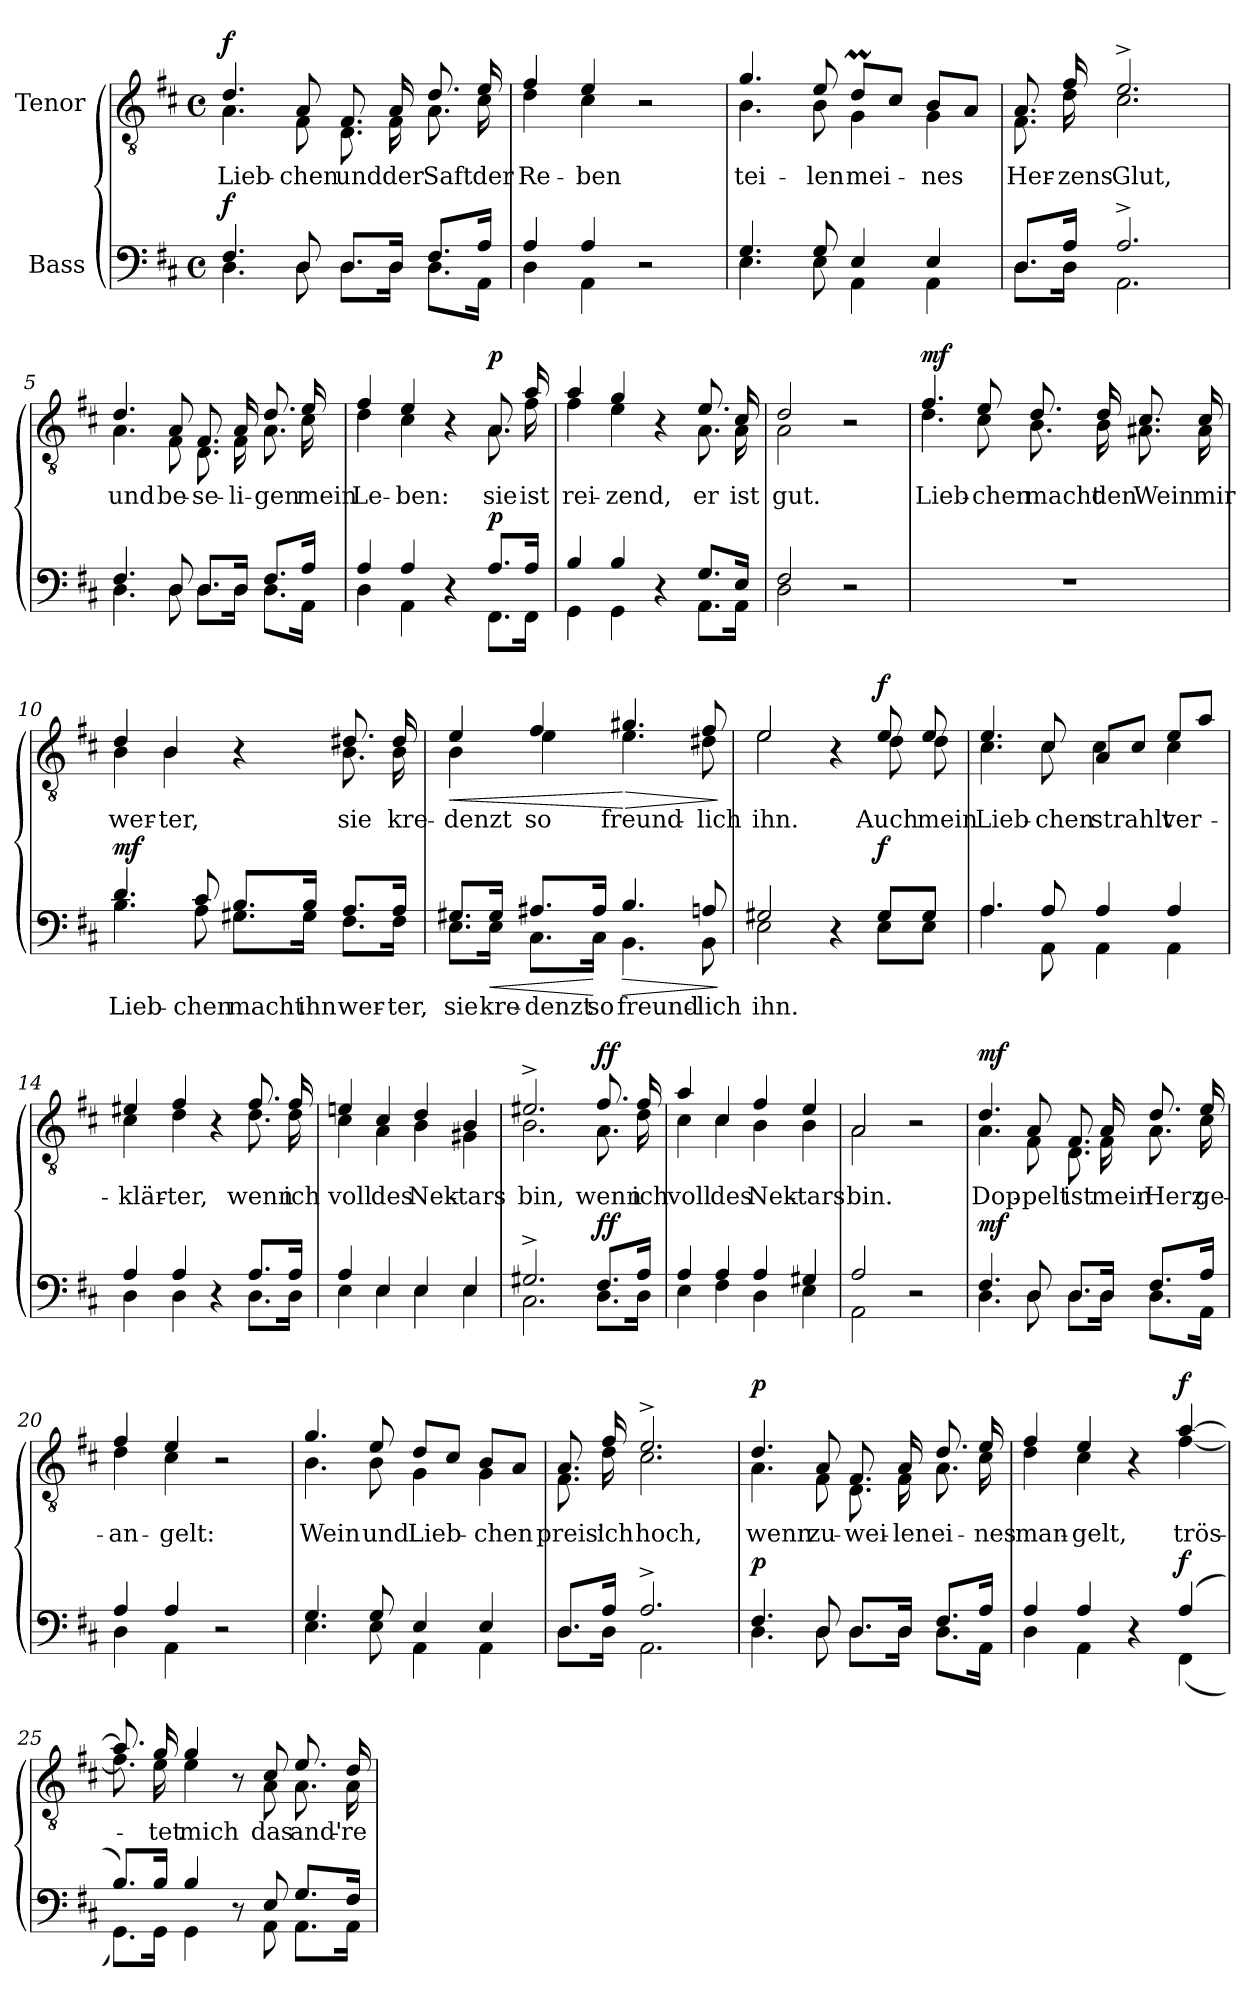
**kern	**text	**dynam	**kern	**text	**dynam
*part2	*part2	*part2	*part1	*part1	*part1
*staff2	*staff2	*staff2	*staff1	*staff1	*staff1
*I"Bass	*	*	*I"Tenor	*	*
*clefF4	*	*	*clefGv2	*	*
*k[f#c#]	*	*	*k[f#c#]	*	*
*M4/4	*	*	*M4/4	*	*
*met(c)	*	*	*met(c)	*	*
=1	=1	=1	=1	=1	=1
*^	*	*	*	*	*
!	!	!	!	!LO:TX:a:B:t=Lebhaft	!	!
!	!	!	!LO:DY:a	!	!LO:LY:b	!LO:DY:a
*	*	*	*	*^	*	*
4.F#/	4.D\	.	f	4.d/	4.A\	Lieb-	f
!	!	!	!	!	!	!LO:LY:b	!
8D/	8D\	.	.	8A/	8F#\	-chen	.
!	!	!	!	!	!	!LO:LY:b	!
8.D/L	8.D\L	.	.	8.F#/	8.D\	und	.
!	!	!	!	!	!	!LO:LY:b	!
16D/Jk	16D\Jk	.	.	16A/	16F#\	der	.
!	!	!	!	!	!	!LO:LY:b	!
8.F#/L	8.D\L	.	.	8.d/	8.A\	Saft	.
!	!	!	!	!	!	!LO:LY:b	!
16A/Jk	16AA\Jk	.	.	16e/	16c#\	der	.
=2	=2	=2	=2	=2	=2	=2	=2
!	!	!	!	!	!	!LO:LY:b	!
4A/	4D\	.	.	4f#/	4d\	Re-	.
!	!	!	!	!	!	!LO:LY:b	!
4A/	4AA\	.	.	4e/	4c#\	-ben	.
2r	2ryy	.	.	2r	2ryy	.	.
=3	=3	=3	=3	=3	=3	=3	=3
!	!	!	!	!	!	!LO:LY:b	!
4.G/	4.E\	.	.	4.g/	4.B\	tei-	.
!	!	!	!	!	!	!LO:LY:b	!
8G/	8E\	.	.	8e/	8B\	-len	.
!	!	!	!	!	!	!LO:LY:b	!
4E/	4AA\	.	.	8dM/L	4G\	mei-	.
.	.	.	.	8c#/J	.	.	.
!	!	!	!	!	!	!LO:LY:b	!
4E/	4AA\	.	.	8B/L	4G\	-nes	.
.	.	.	.	8A/J	.	.	.
=4	=4	=4	=4	=4	=4	=4	=4
!	!	!	!	!	!	!LO:LY:b	!
8.D/L	8.D\L	.	.	8.A/	8.F#\	Her-	.
!	!	!	!	!	!	!LO:LY:b	!
16A/Jk	16D\Jk	.	.	16f#/	16d\	-zens	.
!	!	!	!	!	!	!LO:LY:b	!
2.A^/	2.AA\	.	.	2.e^/	2.c#\	Glut,	.
!!LO:LB:g=z	!!
=5	=5	=5	=5	=5	=5	=5	=5
!	!	!	!	!	!	!LO:LY:b	!
4.F#/	4.D\	.	.	4.d/	4.A\	und	.
!	!	!	!	!	!	!LO:LY:b	!
8D/	8D\	.	.	8A/	8F#\	be-	.
!	!	!	!	!	!	!LO:LY:b	!
8.D/L	8.D\L	.	.	8.F#/	8.D\	-se-	.
!	!	!	!	!	!	!LO:LY:b	!
16D/Jk	16D\Jk	.	.	16A/	16F#\	-li-	.
!	!	!	!	!	!	!LO:LY:b	!
8.F#/L	8.D\L	.	.	8.d/	8.A\	-gen	.
!	!	!	!	!	!	!LO:LY:b	!
16A/Jk	16AA\Jk	.	.	16e/	16c#\	mein	.
=6	=6	=6	=6	=6	=6	=6	=6
!	!	!	!	!	!	!LO:LY:b	!
4A/	4D\	.	.	4f#/	4d\	Le-	.
!	!	!	!	!	!	!LO:LY:b	!
4A/	4AA\	.	.	4e/	4c#\	-ben:	.
4r	4ryy	.	.	4r	4ryy	.	.
!	!	!	!LO:DY:a	!	!	!LO:LY:b	!LO:DY:a
8.A/L	8.FF#\L	.	p	8.A/	8.A\	sie	p
!	!	!	!	!	!	!LO:LY:b	!
16A/Jk	16FF#\Jk	.	.	16a/	16f#\	ist	.
=7	=7	=7	=7	=7	=7	=7	=7
!	!	!	!	!	!	!LO:LY:b	!
4B/	4GG\	.	.	4a/	4f#\	rei-	.
!	!	!	!	!	!	!LO:LY:b	!
4B/	4GG\	.	.	4g/	4e\	-zend,	.
4r	4ryy	.	.	4r	4ryy	.	.
!	!	!	!	!	!	!LO:LY:b	!
8.G/L	8.AA\L	.	.	8.e/	8.A\	er	.
!	!	!	!	!	!	!LO:LY:b	!
16E/Jk	16AA\Jk	.	.	16c#/	16A\	ist	.
=8	=8	=8	=8	=8	=8	=8	=8
!	!	!	!	!	!	!LO:LY:b	!
2F#/	2D\	.	.	2d/	2A\	gut.	.
2r	2ryy	.	.	2r	2ryy	.	.
!!LO:LB:g=z	!!
=9	=9	=9	=9	=9	=9	=9	=9
!	!	!	!	!	!	!LO:LY:b	!LO:DY:a
*v	*v	*	*	*	*	*	*
1r	.	.	4.f#/	4.d\	Lieb-	mf
!	!	!	!	!	!LO:LY:b	!
.	.	.	8e/	8c#\	-chen	.
!	!	!	!	!	!LO:LY:b	!
.	.	.	8.d/	8.B\	macht	.
!	!	!	!	!	!LO:LY:b	!
.	.	.	16d/	16B\	den	.
!	!	!	!	!	!LO:LY:b	!
.	.	.	8.c#/	8.A#X\	Wein	.
!	!	!	!	!	!LO:LY:b	!
.	.	.	16c#/	16A#\	mir	.
=10	=10	=10	=10	=10	=10	=10
!	!LO:LY:b	!LO:DY:a	!	!	!LO:LY:b	!
*^	*	*	*	*	*	*
4.d/	4.B\	Lieb-	mf	4d/	4B\	wer-	.
!	!	!	!	!	!	!LO:LY:b	!
.	.	.	.	4B/	4B\	-ter,	.
!	!	!LO:LY:b	!	!	!	!	!
8c#/	8A\	-chen	.	.	.	.	.
!	!	!LO:LY:b	!	!	!	!	!
8.B/L	8.G#X\L	macht	.	4r	4ryy	.	.
!	!	!LO:LY:b	!	!	!	!	!
16B/Jk	16G#\Jk	ihn	.	.	.	.	.
!	!	!LO:LY:b	!	!	!	!LO:LY:b	!
8.A/L	8.F#\L	wer-	.	8.d#X/	8.B\	sie	.
!	!	!LO:LY:b	!	!	!	!LO:LY:b	!
16A/Jk	16F#\Jk	-ter,	.	16d#/	16B\	kre-	.
=11	=11	=11	=11	=11	=11	=11	=11
!	!	!LO:LY:b	!	!	!	!LO:LY:b	!LO:HP:b
8.G#X/L	8.E\L	sie	.	4e/	4B\	-denzt	<
!	!	!LO:LY:b	!LO:HP:b	!	!	!	!
16G#/Jk	16E\Jk	kre-	<	.	.	.	.
!	!	!LO:LY:b	!	!	!	!LO:LY:b	!
8.A#X/L	8.C#\L	-denzt	.	4f#/	4e\	so	.
!	!	!LO:LY:b	!	!	!	!	!
16A#/Jk	16C#\Jk	so	[	.	.	.	.
!	!	!LO:LY:b	!LO:HP:b	!	!	!LO:LY:b	!LO:HP:n=1:b
4.B/	4.BB\	freund-	>	4.g#X/	4.e\	freund-	[ >
!	!	!LO:LY:b	!	!	!	!LO:LY:b	!
8An/	8BB\	-lich	.	8f#/	8d#X\	-lich	.
*v	*v	*	*	*	*	*	*
*	*	*	*v	*v	*	*
.	.	]	.	.	]
!!LO:LB:g=z
=12	=12	=12	=12	=12	=12
!	!LO:LY:b	!	!	!LO:LY:b	!
*^	*	*	*^	*	*
2G#X/	2E\	ihn.	.	2e/	2e\	ihn.	.
4r	4ryy	.	.	4r	4ryy	.	.
!	!	!	!LO:DY:a	!	!	!LO:LY:b	!LO:DY:a
8G#/L	8E\L	.	f	8e/	8d\	Auch	f
!	!	!	!	!	!	!LO:LY:b	!
8G#/J	8E\J	.	.	8e/	8d\	mein	.
=13	=13	=13	=13	=13	=13	=13	=13
!	!	!	!	!	!	!LO:LY:b	!
4.A/	4.A\	.	.	4.e/	4.c#\	Lieb-	.
!	!	!	!	!	!	!LO:LY:b	!
8A/	8AA\	.	.	8c#/	8c#\	-chen	.
!	!	!	!	!	!	!LO:LY:b	!
4A/	4AA\	.	.	8A/L	4c#\	strahlt	.
.	.	.	.	8c#/J	.	.	.
!	!	!	!	!	!	!LO:LY:b	!
4A/	4AA\	.	.	8e/L	4c#\	-ver-	.
.	.	.	.	8a/J	.	.	.
=14	=14	=14	=14	=14	=14	=14	=14
!	!	!	!	!	!	!LO:LY:b	!
4A/	4D\	.	.	4e#X/	4c#\	-klär-	.
!	!	!	!	!	!	!LO:LY:b	!
4A/	4D\	.	.	4f#/	4d\	-ter,	.
4r	4ryy	.	.	4r	4ryy	.	.
!	!	!	!	!	!	!LO:LY:b	!
8.A/L	8.D\L	.	.	8.f#/	8.d\	wenn	.
!	!	!	!	!	!	!LO:LY:b	!
16A/Jk	16D\Jk	.	.	16f#/	16d\	ich	.
=15	=15	=15	=15	=15	=15	=15	=15
!	!	!	!	!	!	!LO:LY:b	!
4A/	4E\	.	.	4en/	4c#\	voll	.
!	!	!	!	!	!	!LO:LY:b	!
4E/	4E\	.	.	4c#/	4A\	des	.
!	!	!	!	!	!	!LO:LY:b	!
4E/	4E\	.	.	4d/	4B\	Nek-	.
!	!	!	!	!	!	!LO:LY:b	!
4E/	4E\	.	.	4B/	4G#X\	-tars	.
!!LO:LB:g=z	!!
=16	=16	=16	=16	=16	=16	=16	=16
!	!	!	!	!	!	!LO:LY:b	!
2.G#X^/	2.C#\	.	.	2.e#X^/	2.B\	bin,	.
!	!	!	!LO:DY:a	!	!	!LO:LY:b	!LO:DY:a
8.F#/L	8.D\L	.	ff	8.f#/	8.A\	wenn	ff
!	!	!	!	!	!	!LO:LY:b	!
16A/Jk	16D\Jk	.	.	16f#/	16d\	ich	.
=17	=17	=17	=17	=17	=17	=17	=17
!	!	!	!	!	!	!LO:LY:b	!
4A/	4E\	.	.	4a/	4c#\	voll	.
!	!	!	!	!	!	!LO:LY:b	!
4A/	4F#\	.	.	4c#/	4c#\	des	.
!	!	!	!	!	!	!LO:LY:b	!
4A/	4D\	.	.	4f#/	4B\	Nek-	.
!	!	!	!	!	!	!LO:LY:b	!
4G#X/	4E\	.	.	4e/	4B\	-tars	.
=18	=18	=18	=18	=18	=18	=18	=18
!	!	!	!	!	!	!LO:LY:b	!
2A/	2AA\	.	.	2A/	2A\	bin.	.
2r	2ryy	.	.	2r	2ryy	.	.
=19	=19	=19	=19	=19	=19	=19	=19
!	!	!	!LO:DY:a	!	!	!LO:LY:b	!LO:DY:a
4.F#/	4.D\	.	mf	4.d/	4.A\	Dop-	mf
!	!	!	!	!	!	!LO:LY:b	!
8D/	8D\	.	.	8A/	8F#\	-pelt	.
!	!	!	!	!	!	!LO:LY:b	!
8.D/L	8.D\L	.	.	8.F#/	8.D\	ist	.
!	!	!	!	!	!	!LO:LY:b	!
16D/Jk	16D\Jk	.	.	16A/	16F#\	mein	.
!	!	!	!	!	!	!LO:LY:b	!
8.F#/L	8.D\L	.	.	8.d/	8.A\	Herz	.
!	!	!	!	!	!	!LO:LY:b	!
16A/Jk	16AA\Jk	.	.	16e/	16c#\	ge-	.
!!LO:PB:g=z	!!
=20	=20	=20	=20	=20	=20	=20	=20
!	!	!	!	!	!	!LO:LY:b	!
4A/	4D\	.	.	4f#/	4d\	-an-	.
!	!	!	!	!	!	!LO:LY:b	!
4A/	4AA\	.	.	4e/	4c#\	-gelt:	.
2r	2ryy	.	.	2r	2ryy	.	.
=21	=21	=21	=21	=21	=21	=21	=21
!	!	!	!	!	!	!LO:LY:b	!
4.G/	4.E\	.	.	4.g/	4.B\	Wein	.
!	!	!	!	!	!	!LO:LY:b	!
8G/	8E\	.	.	8e/	8B\	und	.
!	!	!	!	!	!	!LO:LY:b	!
4E/	4AA\	.	.	8d/L	4G\	Lieb-	.
.	.	.	.	8c#/J	.	.	.
!	!	!	!	!	!	!LO:LY:b	!
4E/	4AA\	.	.	8B/L	4G\	-chen	.
.	.	.	.	8A/J	.	.	.
=22	=22	=22	=22	=22	=22	=22	=22
!	!	!	!	!	!	!LO:LY:b	!
8.D/L	8.D\L	.	.	8.A/	8.F#\	preis'	.
!	!	!	!	!	!	!LO:LY:b	!
16A/Jk	16D\Jk	.	.	16f#/	16d\	ich	.
!	!	!	!	!	!	!LO:LY:b	!
2.A^/	2.AA\	.	.	2.e^/	2.c#\	hoch,	.
=23	=23	=23	=23	=23	=23	=23	=23
!	!	!	!LO:DY:a	!	!	!LO:LY:b	!LO:DY:a
4.F#/	4.D\	.	p	4.d/	4.A\	wenn	p
!	!	!	!	!	!	!LO:LY:b	!
8D/	8D\	.	.	8A/	8F#\	zu-	.
!	!	!	!	!	!	!LO:LY:b	!
8.D/L	8.D\L	.	.	8.F#/	8.D\	-wei-	.
!	!	!	!	!	!	!LO:LY:b	!
16D/Jk	16D\Jk	.	.	16A/	16F#\	-len	.
!	!	!	!	!	!	!LO:LY:b	!
8.F#/L	8.D\L	.	.	8.d/	8.A\	ei-	.
!	!	!	!	!	!	!LO:LY:b	!
16A/Jk	16AA\Jk	.	.	16e/	16c#\	-nes	.
!!LO:LB:g=z	!!
=24	=24	=24	=24	=24	=24	=24	=24
!	!	!	!	!	!	!LO:LY:b	!
4A/	4D\	.	.	4f#/	4d\	man-	.
!	!	!	!	!	!	!LO:LY:b	!
4A/	4AA\	.	.	4e/	4c#\	-gelt,	.
4r	4ryy	.	.	4r	4ryy	.	.
!	!	!	!LO:DY:a	!	!	!LO:LY:b	!LO:DY:a
(4A/	(4FF#\	.	f	[4a/	[4f#\	trös-	f
=25	=25	=25	=25	=25	=25	=25	=25
8.B/L)	8.GG\L)	.	.	8.a/]	8.f#\]	.	.
!	!	!	!	!	!	!LO:LY:b	!
16B/Jk	16GG\Jk	.	.	16g/	16e\	-tet	.
!	!	!	!	!	!	!LO:LY:b	!
4B/	4GG\	.	.	4g/	4e\	mich	.
8r	8ryy	.	.	8r	8ryy	.	.
!	!	!	!	!	!	!LO:LY:b	!
8E/	8AA\	.	.	8c#/	8A\	das	.
!	!	!	!	!	!	!LO:LY:b	!
8.G/L	8.AA\L	.	.	8.e/	8.A\	and'-	.
!	!	!	!	!	!	!LO:LY:b	!
16F#/Jk	16AA\Jk	.	.	16d/	16A\	-re	.
*v	*v	*	*	*	*	*	*
*	*	*	*v	*v	*	*
=	=	=	=	=	=
*-	*-	*-	*-	*-	*-
